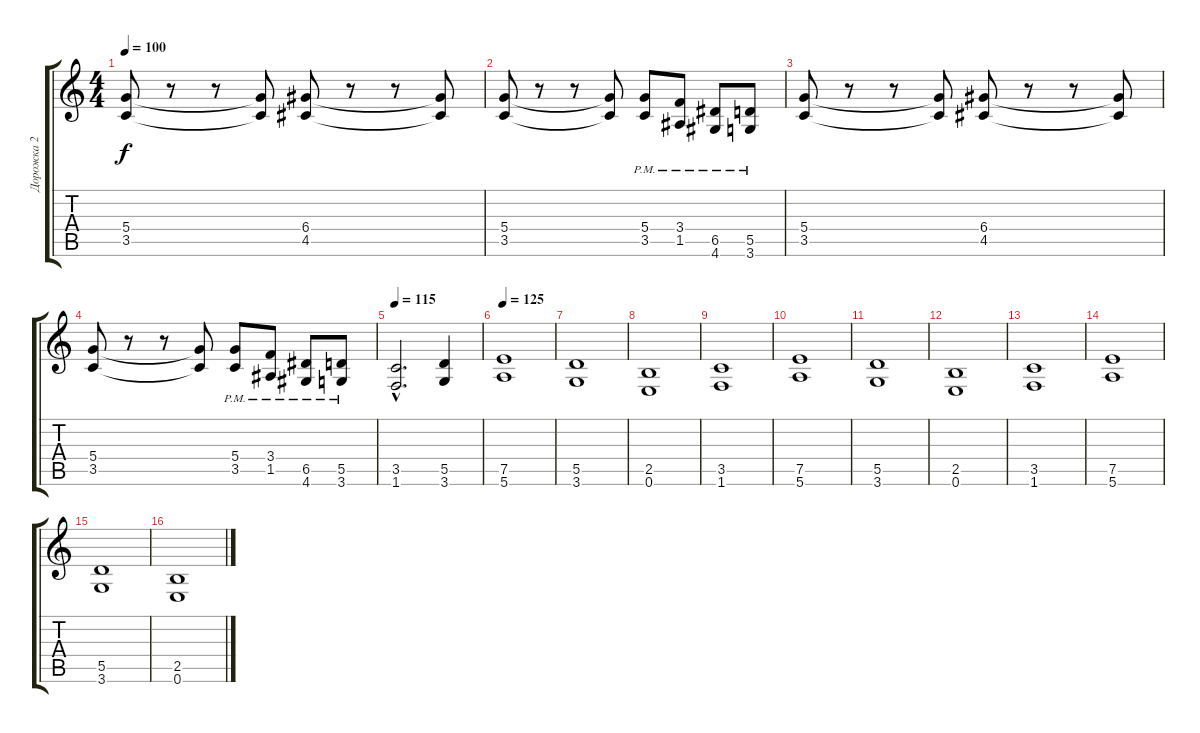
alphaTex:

\track ("Дорожка 2" "Дорожка 2") {instrument distortionguitar}
\staff {score tabs}
\tuning (E4 B3 G3 D3 A2 E2) {hide}
\ts (4 4)
\tempo 100
\clef g2
\ks c
(5.4 3.5).8{dy f} r.8 r.8 (5.4{t} 3.5{t}).8 (6.4 4.5).8 r.8 r.8 (6.4{t} 4.5{t}).8 |
(5.4 3.5).8 r.8 r.8 (5.4{t} 3.5{t}).8 (5.4{pm} 3.5{pm}).8 (3.4{pm} 1.5{pm}).8 (6.5{pm} 4.6{pm}).8 (5.5{pm} 3.6{pm}).8 |
(5.4 3.5).8 r.8 r.8 (5.4{t} 3.5{t}).8 (6.4 4.5).8 r.8 r.8 (6.4{t} 4.5{t}).8 |
(5.4 3.5).8 r.8 r.8 (5.4{t} 3.5{t}).8 (5.4{pm} 3.5{pm}).8 (3.4{pm} 1.5{pm}).8 (6.5{pm} 4.6{pm}).8 (5.5{pm} 3.6{pm}).8 |
\tempo 115
(3.5{hac} 1.6{hac}).2{d} (5.5 3.6).4 |
\tempo 125
(7.5 5.6).1 |
(5.5 3.6).1 |
(2.5 0.6).1 |
(3.5 1.6).1 |
(7.5 5.6).1 |
(5.5 3.6).1 |
(2.5 0.6).1 |
(3.5 1.6).1 |
(7.5 5.6).1 |
(5.5 3.6).1 |
(2.5 0.6).1
